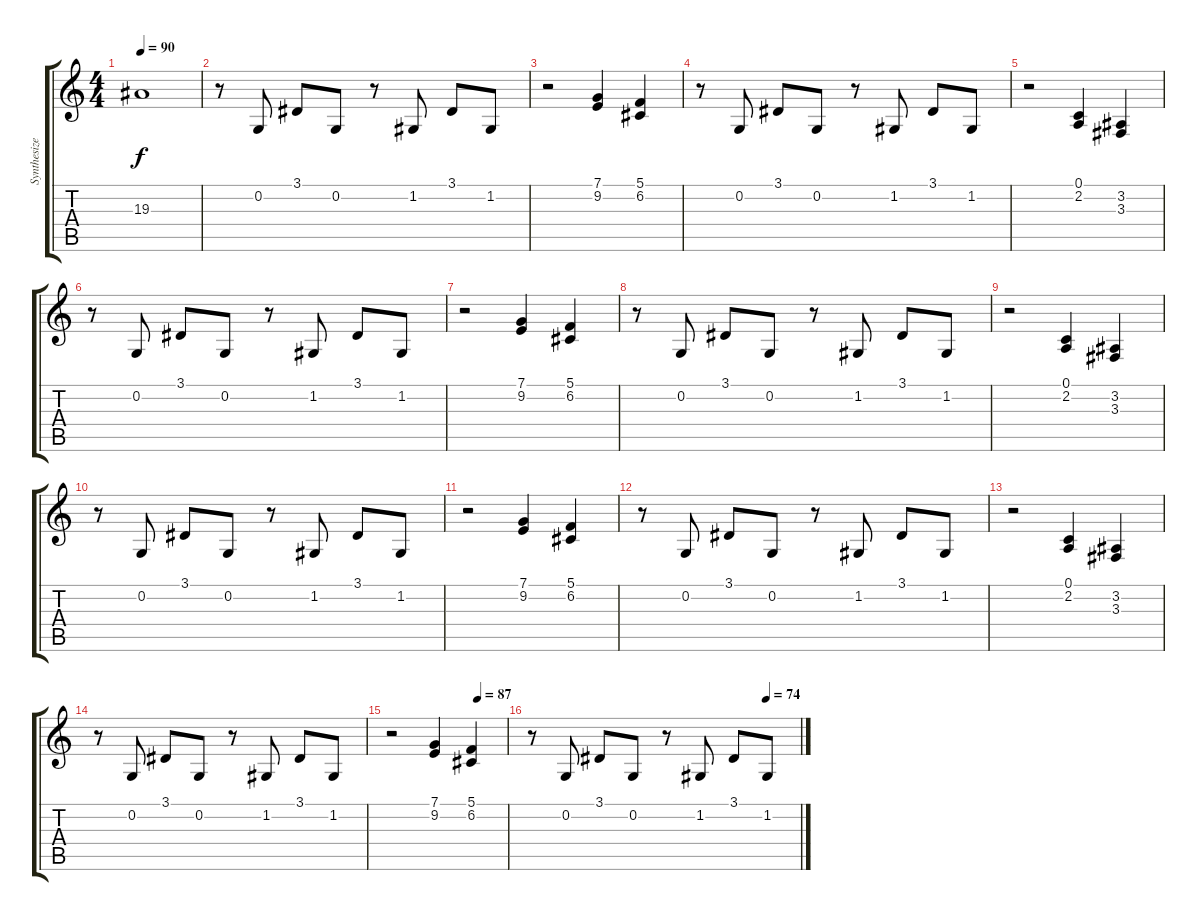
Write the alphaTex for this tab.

\track ("Synthesizer" "Synthesize") {instrument stringensemble1}
\staff {score tabs}
\tuning (C4 G3 Eb3 Bb2 F2 C2) {hide}
\ts (4 4)
\tempo 90
\clef g2
\ks c
19.3{t}.1{dy f} |
r.8{instrument stringensemble1} 0.2.8 3.1.8 0.2.8 r.8 1.2.8 3.1.8 1.2.8 |
r.2 (7.1 9.2).4 (5.1 6.2).4 |
r.8 0.2.8 3.1.8 0.2.8 r.8 1.2.8 3.1.8 1.2.8 |
r.2 (0.1 2.2).4 (3.2 3.3).4 |
r.8 0.2.8 3.1.8 0.2.8 r.8 1.2.8 3.1.8 1.2.8 |
r.2 (7.1 9.2).4 (5.1 6.2).4 |
r.8 0.2.8 3.1.8 0.2.8 r.8 1.2.8 3.1.8 1.2.8 |
r.2 (0.1 2.2).4 (3.2 3.3).4 |
r.8 0.2.8 3.1.8 0.2.8 r.8 1.2.8 3.1.8 1.2.8 |
r.2 (7.1 9.2).4 (5.1 6.2).4 |
r.8 0.2.8 3.1.8 0.2.8 r.8 1.2.8 3.1.8 1.2.8 |
r.2 (0.1 2.2).4 (3.2 3.3).4 |
r.8 0.2.8 3.1.8 0.2.8 r.8 1.2.8 3.1.8 1.2.8 |
\tempo (87 0.75)
r.2 (7.1 9.2).4 (5.1 6.2).4 |
\tempo (74 0.875)
r.8 0.2.8 3.1.8 0.2.8 r.8 1.2.8 3.1.8 1.2.8
